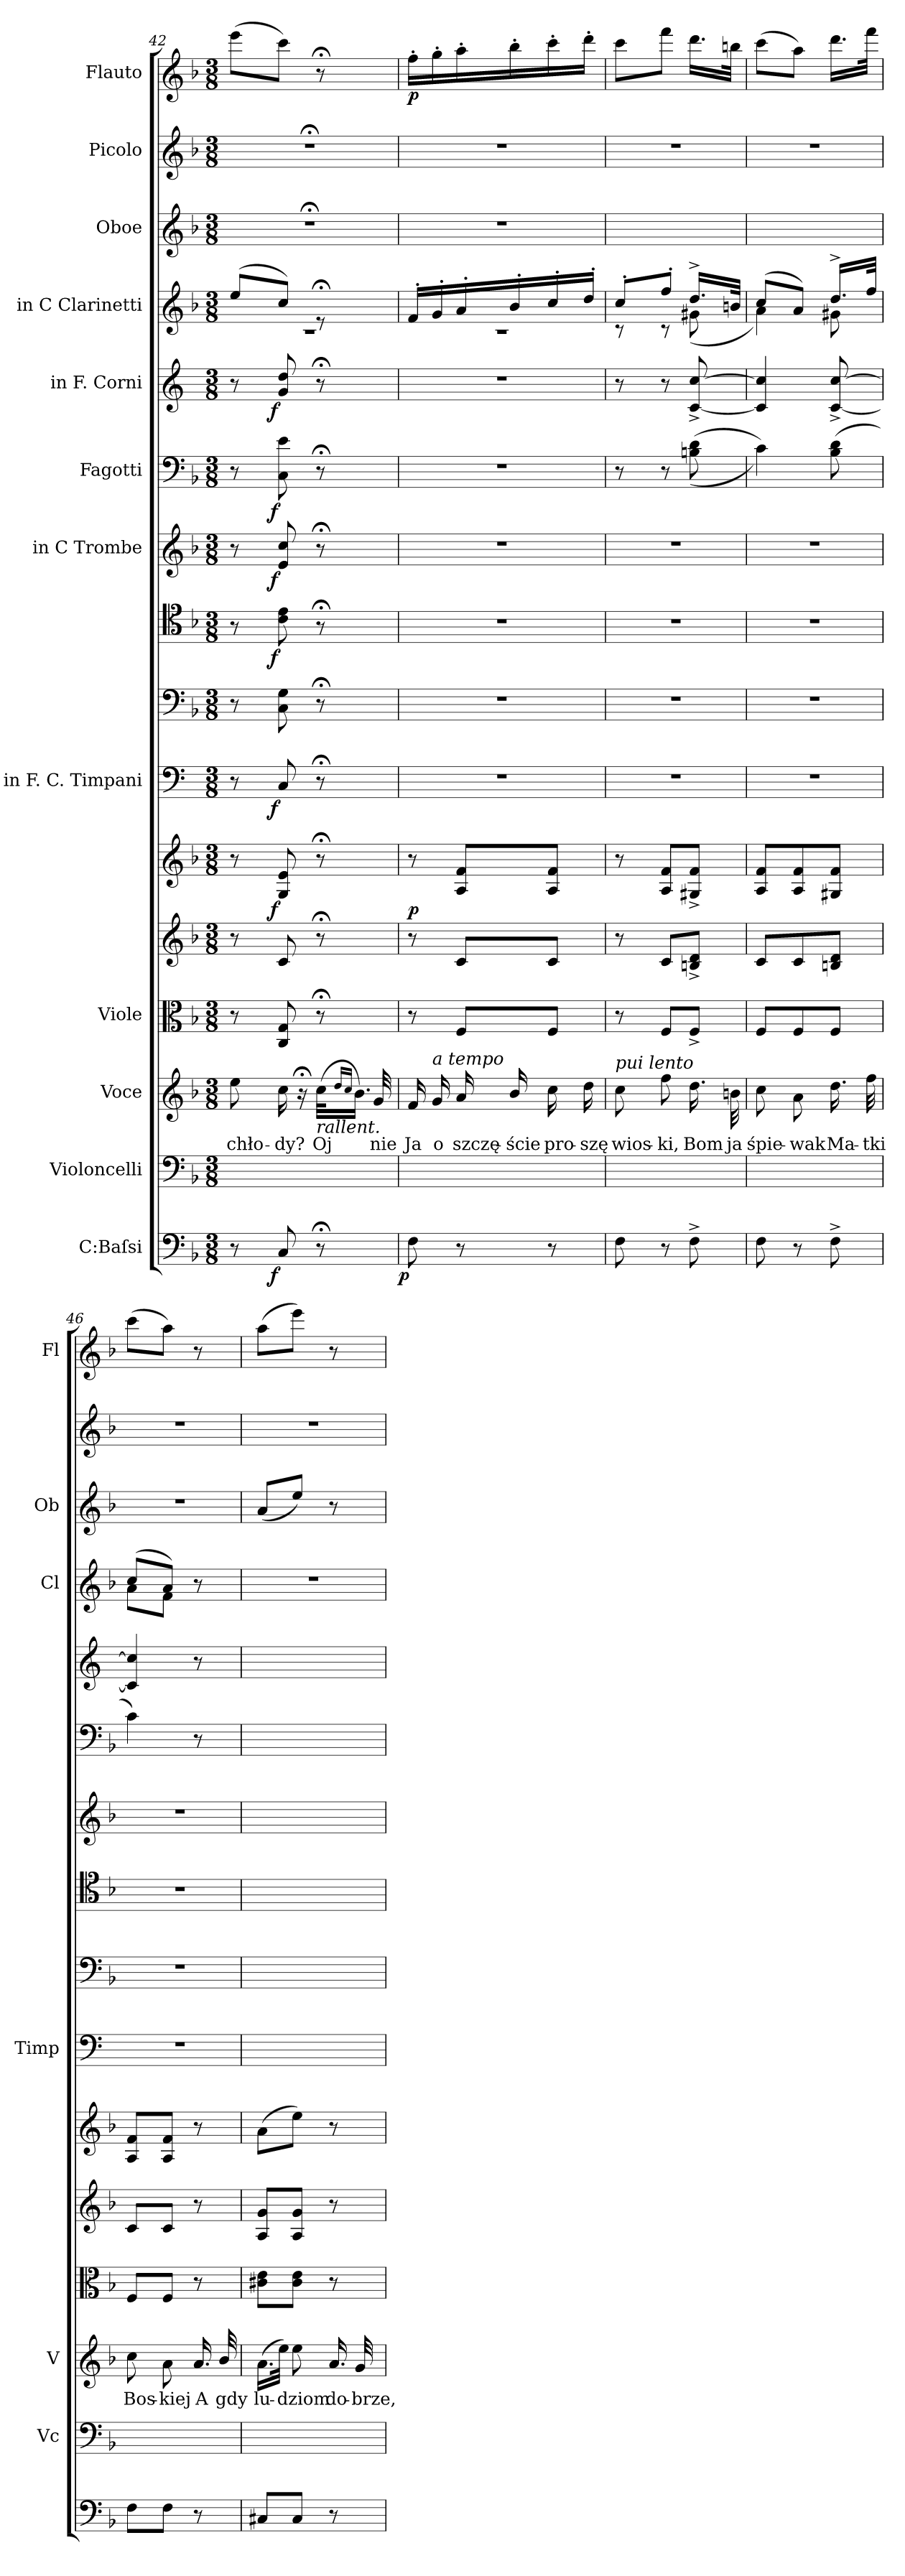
**kern	**dynam	**kern	**kern	**text	**kern	**kern	**kern	**dynam	**kern	**dynam	**kern	**kern	**dynam	**kern	**dynam	**kern	**dynam	**kern	**dynam	**kern	**kern	**kern	**kern	**dynam
*part16	*part16	*part15	*part14	*part14	*part13	*part12	*part11	*part11	*part10	*part10	*part9	*part8	*part8	*part7	*part7	*part6	*part6	*part5	*part5	*part4	*part3	*part2	*part1	*part1
*staff16	*staff16	*staff15	*staff14	*staff14	*staff13	*staff12	*staff11	*staff11	*staff10	*staff10	*staff9	*staff8	*staff8	*staff7	*staff7	*staff6	*staff6	*staff5	*staff5	*staff4	*staff3	*staff2	*staff1	*staff1
*I"C:Baſsi	*	*I"Violoncelli	*I"Voce	*	*I"Viole	*	*	*	*I" in F. C. Timpani	*	*	*	*	*I"in C Trombe	*	*I"Fagotti	*	*I"in F. Corni	*	*I"in C Clarinetti	*I"Oboe	*I"Picolo	*I"Flauto	*
*	*	*I'Vc	*I'V	*	*	*	*	*	*I'Timp	*	*	*	*	*	*	*	*	*	*	*I'Cl	*I'Ob	*	*I'Fl	*
*clefF4	*	*clefF4	*clefG2	*	*clefC3	*clefG2	*clefG2	*	*clefF4	*	*clefF4	*clefC4	*	*clefG2	*	*clefF4	*	*clefG2	*	*clefG2	*clefG2	*clefG2	*clefG2	*
*	*	*	*	*	*	*	*	*	*	*	*	*	*	*	*	*	*	*ITrd4c7	*	*	*	*ITrd-7c-12	*	*
*k[b-]	*	*k[b-]	*k[b-]	*	*k[b-]	*k[b-]	*k[b-]	*	*k[]	*	*k[b-]	*k[b-]	*	*k[b-]	*	*k[b-]	*	*k[b-]	*	*k[b-]	*k[b-]	*k[b-]	*k[b-]	*
*M3/8	*	*M3/8	*M3/8	*	*M3/8	*M3/8	*M3/8	*	*M3/8	*	*M3/8	*M3/8	*	*M3/8	*	*M3/8	*	*M3/8	*	*M3/8	*M3/8	*M3/8	*M3/8	*
=42	=42	=42	=42	=42	=42	=42	=42	=42	=42	=42	=42	=42	=42	=42	=42	=42	=42	=42	=42	=42	=42	=42	=42	=42
*	*	*	*	*	*	*	*	*	*	*	*	*	*	*	*	*	*	*	*	*^	*	*	*	*
8r	.	8ryy	8ee\	-chło-	8r	8r	8r	.	8r	.	8r	8r	.	8r	.	8r	.	8r	.	(8ee/L	4.rc	4.r;<	4.r;<	(8eee\L	.
!	!LO:DY:rj	!	!	!	!	!	!	!LO:DY:rj	!	!LO:DY:rj	!	!	!LO:DY:rj	!	!LO:DY:rj	!	!LO:DY:rj	!	!LO:DY:rj	!	!	!	!	!	!
8C/	f	8C/yy	16cc\	-dy?	8C/ 8G/	8c/	8G/ 8e/	f	8C/	f	8C\ 8G\	8c\ 8e\	f	8e/ 8cc/	f	8C\ 8e\	f	8c/ 8g/	f	8cc/J)	.	.	.	8ccc\J)	.
.	.	.	16r;<	.	.	.	.	.	.	.	.	.	.	.	.	.	.	.	.	.	.	.	.	.	.
!	!	!	!LO:TX:b:i:t=rallent.	!	!	!	!	!	!	!	!	!	!	!	!	!	!	!	!	!	!	!	!	!	!
8r;<	.	8ryy	(32cc\KLL	Oj	8r;<	8r;<	8r;<	.	8r;<	.	8r;<	8r;<	.	8r;<	.	8r;<	.	8r;<	.	8r;<e	.	.	.	8r;<	.
.	.	.	16qqdd/LL	.	.	.	.	.	.	.	.	.	.	.	.	.	.	.	.	.	.	.	.	.	.
.	.	.	16qqcc/JJ	.	.	.	.	.	.	.	.	.	.	.	.	.	.	.	.	.	.	.	.	.	.
!	!	!	!LO:N:vis=16.	!	!	!	!	!	!	!	!	!	!	!	!	!	!	!	!	!	!	!	!	!	!
.	.	.	16b-\JJ)	.	.	.	.	.	.	.	.	.	.	.	.	.	.	.	.	.	.	.	.	.	.
.	.	.	32g/	nie	.	.	.	.	.	.	.	.	.	.	.	.	.	.	.	.	.	.	.	.	.
=43	=43	=43	=43	=43	=43	=43	=43	=43	=43	=43	=43	=43	=43	=43	=43	=43	=43	=43	=43	=43	=43	=43	=43	=43	=43
!	!LO:DY:rj	!	!	!	!	!	!	!	!	!	!	!	!	!	!	!	!	!	!	!	!	!	!	!	!
8F\	p	8F\yy	16f/	Ja	8r	8r	8r	p	4.r	.	4.r	4.r	.	4.r	.	4.r	.	4.r	.	16f'/LL	4.rc	4.r	4.r	16ff'\LL	p
!	!	!	!LO:TX:a:i:t=a tempo	!	!	!	!	!	!	!	!	!	!	!	!	!	!	!	!	!	!	!	!	!	!
.	.	.	16g/	o	.	.	.	.	.	.	.	.	.	.	.	.	.	.	.	16g'/	.	.	.	16gg'\	.
8r	.	8ryy	16a/	szczę-	8F/L	8c/L	8A/ 8f/L	.	.	.	.	.	.	.	.	.	.	.	.	16a'/	.	.	.	16aa'\	.
.	.	.	16b-/	-ście	.	.	.	.	.	.	.	.	.	.	.	.	.	.	.	16b-'/	.	.	.	16bb-'\	.
8r	.	8ryy	16cc\	pro-	8F/J	8c/J	8A/ 8f/J	.	.	.	.	.	.	.	.	.	.	.	.	16cc'/	.	.	.	16ccc'\	.
.	.	.	16dd\	-szę	.	.	.	.	.	.	.	.	.	.	.	.	.	.	.	16dd'/JJ	.	.	.	16ddd'\JJ	.
=44	=44	=44	=44	=44	=44	=44	=44	=44	=44	=44	=44	=44	=44	=44	=44	=44	=44	=44	=44	=44	=44	=44	=44	=44	=44
!	!	!	!LO:TX:a:i:t=pui lento	!	!	!	!	!	!	!	!	!	!	!	!	!	!	!	!	!	!	!	!	!	!
8F\	.	8F\yy	8cc\	wios-	8r	8r	8r	.	4.r	.	4.r	4.r	.	4.r	.	8r	.	8r	.	8cc'/L	8rc	4.ryy	4.r	8ccc\L	.
8r	.	8ryy	8ff\	-ki,	8F/L	8c/L	8A/ 8f/L	.	.	.	.	.	.	.	.	8r	.	8r	.	8ff'/J	8rc	.	.	8fff\J	.
8F^<\	.	8F^<\yy	16.dd\	Bom	8F^>/J	8Bn^>/ 8d^>/J	8G#X^>/ 8f^>/J	.	.	.	.	.	.	.	.	(>(>8Bn\ 8d\	.	[8F^>/ [8f^>/	.	16.dd^/LL	(8g#X\	.	.	16.ddd\LL	.
.	.	.	32bn\	ja	.	.	.	.	.	.	.	.	.	.	.	.	.	.	.	32bn/JJk	.	.	.	32bbn\JJk	.
=45	=45	=45	=45	=45	=45	=45	=45	=45	=45	=45	=45	=45	=45	=45	=45	=45	=45	=45	=45	=45	=45	=45	=45	=45	=45
8F\	.	8F\yy	8cc\	śpie-	8F/L	8c/L	8A/ 8f/L	.	4.r	.	4.r	4.r	.	4.r	.	4c\))	.	4F]/ 4f]/	.	(8cc/L	4a\)	4.ryy	4.r	(8ccc\L	.
8r	.	8ryy	8a\	-wak	8F/	8c/	8A/ 8f/	.	.	.	.	.	.	.	.	.	.	.	.	8a/J)	.	.	.	8aa\J)	.
8F^<\	.	8F^<\yy	16.dd\	Ma-	8F/J	8Bn/ 8d/J	8G#X/ 8f/J	.	.	.	.	.	.	.	.	(8B-\ 8d\	.	[8F^>/ [8f^>/	.	16.dd^/LL	8g#X\	.	.	16.ddd\LL	.
.	.	.	32ff\	-tki	.	.	.	.	.	.	.	.	.	.	.	.	.	.	.	32ff/JJk	.	.	.	32fff\JJk	.
=46	=46	=46	=46	=46	=46	=46	=46	=46	=46	=46	=46	=46	=46	=46	=46	=46	=46	=46	=46	=46	=46	=46	=46	=46	=46
8F\L	.	8F\Lyy	8cc\	Bos-	8F/L	8c/L	8A/ 8f/L	.	4.r	.	4.r	4.r	.	4.r	.	4c\)	.	4F]/ 4f]/	.	(8cc/L	8a\L	4.r	4.r	(8ccc\L	.
8F\J	.	8F\Jyy	8a\	-kiej	8F/J	8c/J	8A/ 8f/J	.	.	.	.	.	.	.	.	.	.	.	.	8a/J)	8f\J	.	.	8aa\J)	.
8r	.	8ryy	16.a/	A	8r	8r	8r	.	.	.	.	.	.	.	.	8r	.	8r	.	8r	8rcyy	.	.	8r	.
.	.	.	32b-/	gdy	.	.	.	.	.	.	.	.	.	.	.	.	.	.	.	.	.	.	.	.	.
*	*	*	*	*	*	*	*	*	*	*	*	*	*	*	*	*	*	*	*	*v	*v	*	*	*	*
=47	=47	=47	=47	=47	=47	=47	=47	=47	=47	=47	=47	=47	=47	=47	=47	=47	=47	=47	=47	=47	=47	=47	=47	=47
8C#X/L	.	8C#X/Lyy	(16.a\LL	lu-	8c#X\ 8e\L	8A/ 8g/L	(8a\L	.	4.ryy	.	4.ryy	4.ryy	.	4.ryy	.	4.ryy	.	4.ryy	.	4.r	(8a/L	4.r	(8aa\L	.
.	.	.	32ee\JJk)	.	.	.	.	.	.	.	.	.	.	.	.	.	.	.	.	.	.	.	.	.
8C#/J	.	8C#/Jyy	8ee\	-dziom	8c#\ 8e\J	8A/ 8g/J	8ee\J)	.	.	.	.	.	.	.	.	.	.	.	.	.	8ee/J)	.	8eee\J)	.
8r	.	8ryy	16.a/	do-	8r	8r	8r	.	.	.	.	.	.	.	.	.	.	.	.	.	8r	.	8r	.
.	.	.	32g/	-brze,	.	.	.	.	.	.	.	.	.	.	.	.	.	.	.	.	.	.	.	.
=	=	=	=	=	=	=	=	=	=	=	=	=	=	=	=	=	=	=	=	=	=	=	=	=
*-	*-	*-	*-	*-	*-	*-	*-	*-	*-	*-	*-	*-	*-	*-	*-	*-	*-	*-	*-	*-	*-	*-	*-	*-
